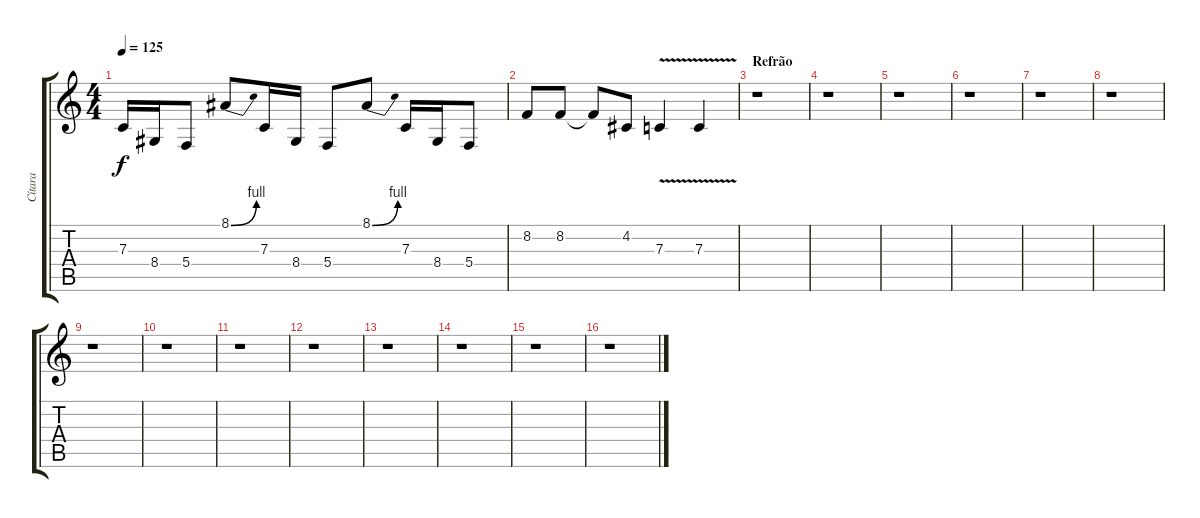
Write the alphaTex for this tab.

\track ("Cítara" "Cítara") {instrument sitar}
\staff {score tabs}
\tuning (D4 A3 F3 C3 G2 D2) {hide}
\ts (4 4)
\tempo 125
\clef g2
\ks c
7.3.16{dy f} 8.4.16 5.4.8 8.1{be (bend 0 0 60 4)}.8 7.3.16 8.4.16 5.4.8 8.1{be (bend 0 0 60 4)}.8 7.3.16 8.4.16 5.4.8 |
8.2.8 8.2.8 8.2{t}.8 4.2.8 7.3{v}.4 7.3{v}.4 |
\section ("" "Refrão")
r.1 |
r.1 |
r.1 |
r.1 |
r.1 |
r.1 |
r.1 |
r.1 |
r.1 |
r.1 |
r.1 |
r.1 |
r.1 |
r.1
